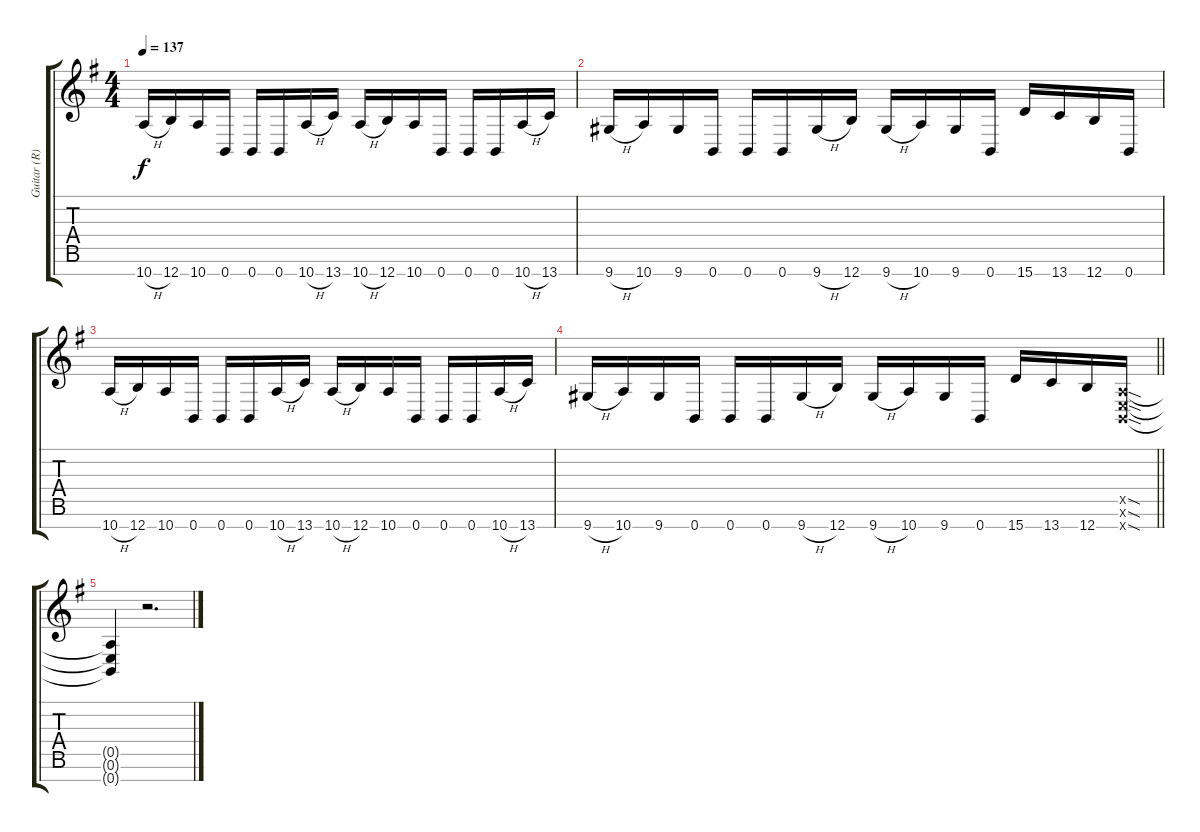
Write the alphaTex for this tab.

\track ("Guitar (R)" "Guitar (R)") {instrument distortionguitar}
\staff {score tabs}
\tuning (E4 B3 G3 D3 A2 E2 B1) {hide}
\ts (4 4)
\tempo 137
\clef g2
\ks eminor
10.7{h}.16{dy f} 12.7.16 10.7.16 0.7.16 0.7.16 0.7.16 10.7{h}.16 13.7.16 10.7{h}.16 12.7.16 10.7.16 0.7.16 0.7.16 0.7.16 10.7{h}.16 13.7.16 |
9.7{h}.16 10.7.16 9.7.16 0.7.16 0.7.16 0.7.16 9.7{h}.16 12.7.16 9.7{h}.16 10.7.16 9.7.16 0.7.16 15.7.16 13.7.16 12.7.16 0.7.16 |
10.7{h}.16 12.7.16 10.7.16 0.7.16 0.7.16 0.7.16 10.7{h}.16 13.7.16 10.7{h}.16 12.7.16 10.7.16 0.7.16 0.7.16 0.7.16 10.7{h}.16 13.7.16 |
\barLineRight lightlight
9.7{h}.16 10.7.16 9.7.16 0.7.16 0.7.16 0.7.16 9.7{h}.16 12.7.16 9.7{h}.16 10.7.16 9.7.16 0.7.16 15.7.16 13.7.16 12.7.16 (0.5{sod x} 0.6{sod x} 0.7{sod x}).16 |
(0.5{t} 0.6{t} 0.7{t}).4 r.2{d}
